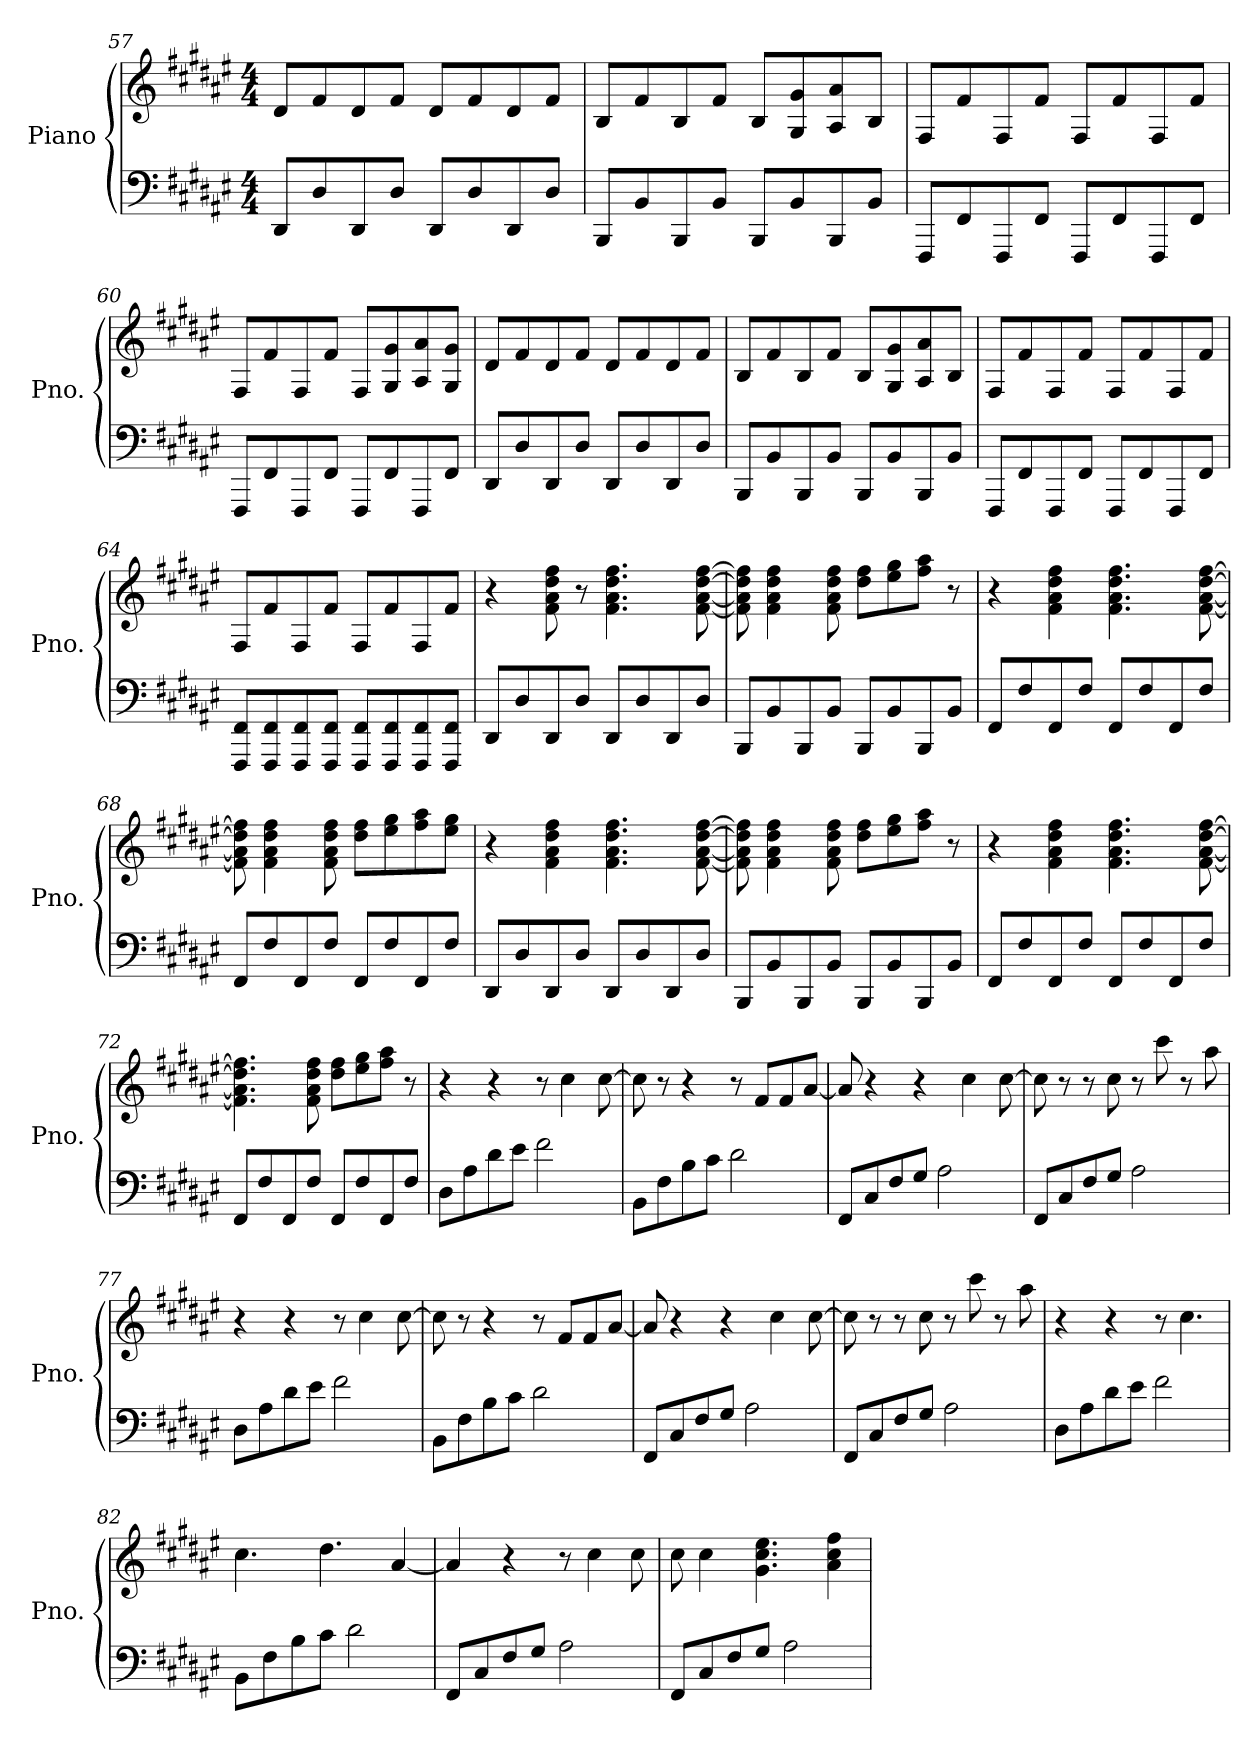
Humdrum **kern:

**kern	**kern
*part1	*part1
*staff2	*staff1
*I"Piano	*
*I'Pno.	*
!!LO:PB:g=z
*clefF4	*clefG2
*k[f#c#g#d#a#e#]	*k[f#c#g#d#a#e#]
*M4/4	*M4/4
=57	=57
8DD#/L	8d#/L
8D#/	8f#/
8DD#/	8d#/
8D#/J	8f#/J
8DD#/L	8d#/L
8D#/	8f#/
8DD#/	8d#/
8D#/J	8f#/J
=58	=58
8BBB/L	8B/L
8BB/	8f#/
8BBB/	8B/
8BB/J	8f#/J
8BBB/L	8B/L
8BB/	8G#/ 8g#/
8BBB/	8A#/ 8a#/
8BB/J	8B/J
=59	=59
8FFF#/L	8F#/L
8FF#/	8f#/
8FFF#/	8F#/
8FF#/J	8f#/J
8FFF#/L	8F#/L
8FF#/	8f#/
8FFF#/	8F#/
8FF#/J	8f#/J
=60	=60
8FFF#/L	8F#/L
8FF#/	8f#/
8FFF#/	8F#/
8FF#/J	8f#/J
8FFF#/L	8F#/L
8FF#/	8G#/ 8g#/
8FFF#/	8A#/ 8a#/
8FF#/J	8G#/ 8g#/J
!!LO:LB:g=z
=61	=61
8DD#/L	8d#/L
8D#/	8f#/
8DD#/	8d#/
8D#/J	8f#/J
8DD#/L	8d#/L
8D#/	8f#/
8DD#/	8d#/
8D#/J	8f#/J
=62	=62
8BBB/L	8B/L
8BB/	8f#/
8BBB/	8B/
8BB/J	8f#/J
8BBB/L	8B/L
8BB/	8G#/ 8g#/
8BBB/	8A#/ 8a#/
8BB/J	8B/J
=63	=63
8FFF#/L	8F#/L
8FF#/	8f#/
8FFF#/	8F#/
8FF#/J	8f#/J
8FFF#/L	8F#/L
8FF#/	8f#/
8FFF#/	8F#/
8FF#/J	8f#/J
=64	=64
8FFF#/ 8FF#/L	8F#/L
8FFF#/ 8FF#/	8f#/
8FFF#/ 8FF#/	8F#/
8FFF#/ 8FF#/J	8f#/J
8FFF#/ 8FF#/L	8F#/L
8FFF#/ 8FF#/	8f#/
8FFF#/ 8FF#/	8F#/
8FFF#/ 8FF#/J	8f#/J
!!LO:LB:g=z
=65	=65
8DD#/L	4r
8D#/	.
8DD#/	8f#\ 8a#\ 8dd#\ 8ff#\
8D#/J	8r
8DD#/L	4.f#\ 4.a#\ 4.dd#\ 4.ff#\
8D#/	.
8DD#/	.
8D#/J	[8f#\ [8a#\ [8dd#\ [8ff#\
=66	=66
8BBB/L	8f#\] 8a#\] 8dd#\] 8ff#\]
8BB/	4f#\ 4a#\ 4dd#\ 4ff#\
8BBB/	.
8BB/J	8f#\ 8a#\ 8dd#\ 8ff#\
8BBB/L	8dd#\ 8ff#\L
8BB/	8ee#\ 8gg#\
8BBB/	8ff#\ 8aa#\J
8BB/J	8r
=67	=67
8FF#/L	4r
8F#/	.
8FF#/	4f#\ 4a#\ 4dd#\ 4ff#\
8F#/J	.
8FF#/L	4.f#\ 4.a#\ 4.dd#\ 4.ff#\
8F#/	.
8FF#/	.
8F#/J	[8f#\ [8a#\ [8dd#\ [8ff#\
=68	=68
8FF#/L	8f#\] 8a#\] 8dd#\] 8ff#\]
8F#/	4f#\ 4a#\ 4dd#\ 4ff#\
8FF#/	.
8F#/J	8f#\ 8a#\ 8dd#\ 8ff#\
8FF#/L	8dd#\ 8ff#\L
8F#/	8ee#\ 8gg#\
8FF#/	8ff#\ 8aa#\
8F#/J	8ee#\ 8gg#\J
=69	=69
8DD#/L	4r
8D#/	.
8DD#/	4f#\ 4a#\ 4dd#\ 4ff#\
8D#/J	.
8DD#/L	4.f#\ 4.a#\ 4.dd#\ 4.ff#\
8D#/	.
8DD#/	.
8D#/J	[8f#\ [8a#\ [8dd#\ [8ff#\
!!LO:LB:g=z
=70	=70
8BBB/L	8f#\] 8a#\] 8dd#\] 8ff#\]
8BB/	4f#\ 4a#\ 4dd#\ 4ff#\
8BBB/	.
8BB/J	8f#\ 8a#\ 8dd#\ 8ff#\
8BBB/L	8dd#\ 8ff#\L
8BB/	8ee#\ 8gg#\
8BBB/	8ff#\ 8aa#\J
8BB/J	8r
=71	=71
8FF#/L	4r
8F#/	.
8FF#/	4f#\ 4a#\ 4dd#\ 4ff#\
8F#/J	.
8FF#/L	4.f#\ 4.a#\ 4.dd#\ 4.ff#\
8F#/	.
8FF#/	.
8F#/J	[8f#\ [8a#\ [8dd#\ [8ff#\
=72	=72
8FF#/L	4.f#\] 4.a#\] 4.dd#\] 4.ff#\]
8F#/	.
8FF#/	.
8F#/J	8f#\ 8a#\ 8dd#\ 8ff#\
8FF#/L	8dd#\ 8ff#\L
8F#/	8ee#\ 8gg#\
8FF#/	8ff#\ 8aa#\J
8F#/J	8r
=73	=73
8D#\L	4r
8A#\	.
8d#\	4r
8e#\J	.
2f#\	8r
.	4cc#\
.	[8cc#\
=74	=74
8BB\L	8cc#\]
8F#\	8r
8B\	4r
8c#\J	.
2d#\	8r
.	8f#/L
.	8f#/
.	[8a#/J
!!LO:LB:g=z
=75	=75
8FF#/L	8a#/]
8C#/	4r
8F#/	.
8G#/J	4r
2A#\	.
.	4cc#\
.	[8cc#\
=76	=76
8FF#/L	8cc#\]
8C#/	8r
8F#/	8r
8G#/J	8cc#\
2A#\	8r
.	8ccc#\
.	8r
.	8aa#\
=77	=77
8D#\L	4r
8A#\	.
8d#\	4r
8e#\J	.
2f#\	8r
.	4cc#\
.	[8cc#\
=78	=78
8BB\L	8cc#\]
8F#\	8r
8B\	4r
8c#\J	.
2d#\	8r
.	8f#/L
.	8f#/
.	[8a#/J
=79	=79
8FF#/L	8a#/]
8C#/	4r
8F#/	.
8G#/J	4r
2A#\	.
.	4cc#\
.	[8cc#\
!!LO:PB:g=z
=80	=80
8FF#/L	8cc#\]
8C#/	8r
8F#/	8r
8G#/J	8cc#\
2A#\	8r
.	8ccc#\
.	8r
.	8aa#\
=81	=81
8D#\L	4r
8A#\	.
8d#\	4r
8e#\J	.
2f#\	8r
.	4.cc#\
=82	=82
8BB\L	4.cc#\
8F#\	.
8B\	.
8c#\J	4.dd#\
2d#\	.
.	[4a#/
=83	=83
8FF#/L	4a#/]
8C#/	.
8F#/	4r
8G#/J	.
2A#\	8r
.	4cc#\
.	8cc#\
=84	=84
8FF#/L	8cc#\
8C#/	4cc#\
8F#/	.
8G#/J	4.g#\ 4.cc#\ 4.ee#\
2A#\	.
.	4a#\ 4cc#\ 4ff#\
=	=
*-	*-
